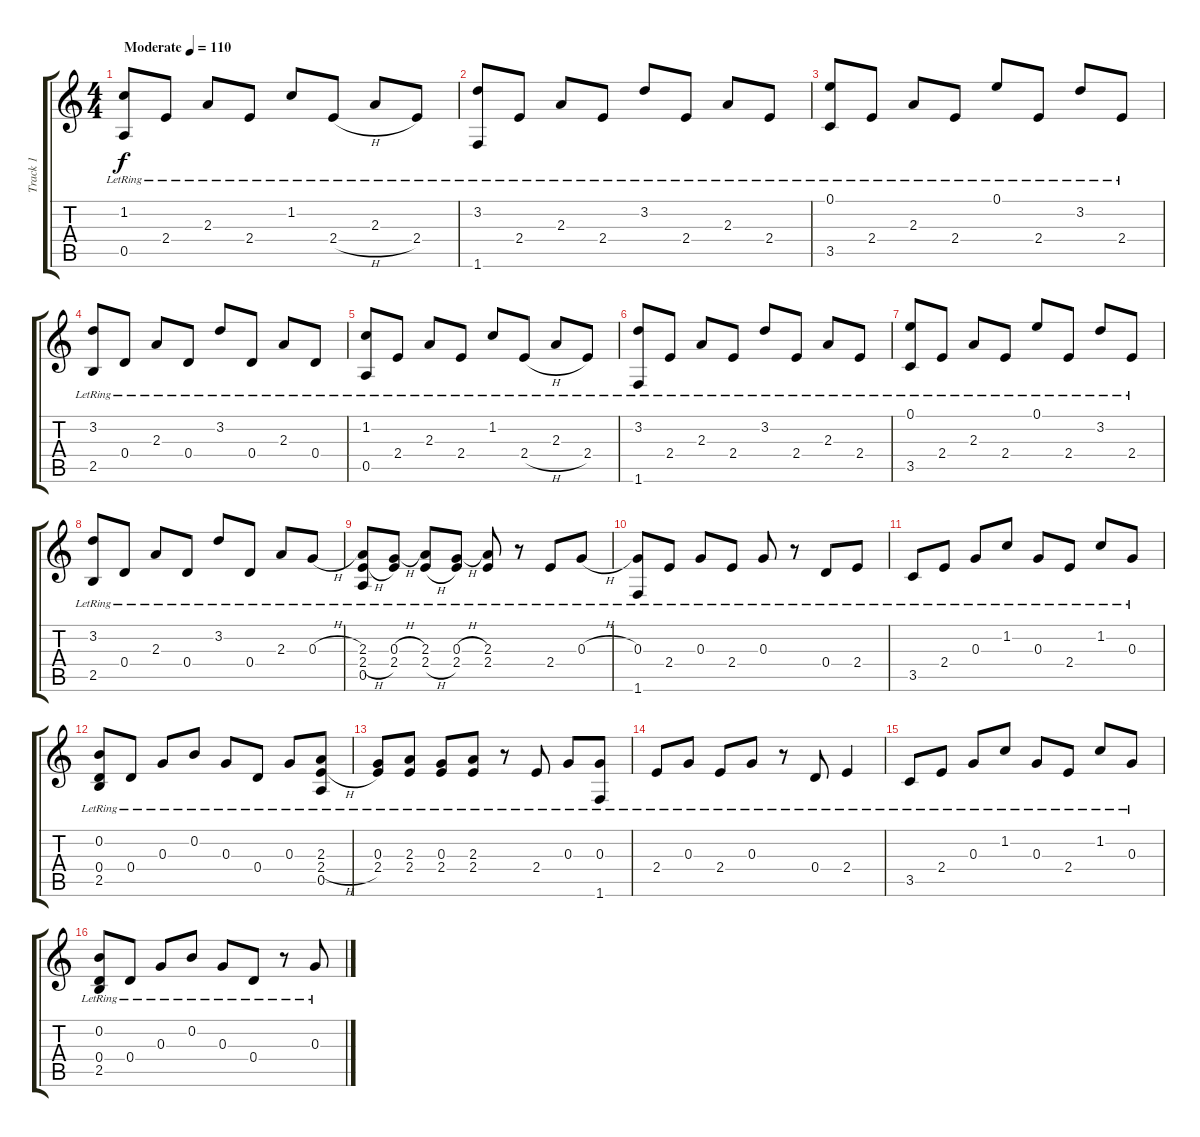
\track ("Track 1" "Track 1") {instrument acousticguitarnylon}
\staff {score tabs}
\tuning (E4 B3 G3 D3 A2 E2) {hide}
\ts (4 4)
\tempo (110 "Moderate")
\clef g2
\ks c
(1.2{lr} 0.5{lr}).8{dy f instrument acousticguitarnylon} 2.4{lr}.8 2.3{lr}.8 2.4{lr}.8 1.2{lr}.8 2.4{h lr}.8 2.3{lr}.8 2.4{lr}.8 |
(3.2{lr} 1.6{lr}).8 2.4{lr}.8 2.3{lr}.8 2.4{lr}.8 3.2{lr}.8 2.4{lr}.8 2.3{lr}.8 2.4{lr}.8 |
(0.1{lr} 3.5{lr}).8 2.4{lr}.8 2.3{lr}.8 2.4{lr}.8 0.1{lr}.8 2.4{lr}.8 3.2{lr}.8 2.4{lr}.8 |
(3.2{lr} 2.5{lr}).8 0.4{lr}.8 2.3{lr}.8 0.4{lr}.8 3.2{lr}.8 0.4{lr}.8 2.3{lr}.8 0.4{lr}.8 |
(1.2{lr} 0.5{lr}).8 2.4{lr}.8 2.3{lr}.8 2.4{lr}.8 1.2{lr}.8 2.4{h lr}.8 2.3{lr}.8 2.4{lr}.8 |
(3.2{lr} 1.6{lr}).8 2.4{lr}.8 2.3{lr}.8 2.4{lr}.8 3.2{lr}.8 2.4{lr}.8 2.3{lr}.8 2.4{lr}.8 |
(0.1{lr} 3.5{lr}).8 2.4{lr}.8 2.3{lr}.8 2.4{lr}.8 0.1{lr}.8 2.4{lr}.8 3.2{lr}.8 2.4{lr}.8 |
(3.2{lr} 2.5{lr}).8 0.4{lr}.8 2.3{lr}.8 0.4{lr}.8 3.2{lr}.8 0.4{lr}.8 2.3{lr}.8 0.3{h lr}.8 |
(2.3{lr} 2.4{h lr} 0.5{lr}).8 (0.3{h lr} 2.4{lr}).8 (2.3{lr} 2.4{h lr}).8 (0.3{h lr} 2.4{lr}).8 (2.3{lr} 2.4{lr}).8 r.8 2.4{lr}.8 0.3{h lr}.8 |
(0.3{lr} 1.6{lr}).8 2.4{lr}.8 0.3{lr}.8 2.4{lr}.8 0.3{lr}.8 r.8 0.4{lr}.8 2.4{lr}.8 |
3.5{lr}.8 2.4{lr}.8 0.3{lr}.8 1.2{lr}.8 0.3{lr}.8 2.4{lr}.8 1.2{lr}.8 0.3{lr}.8 |
(0.2{lr} 0.4{lr} 2.5{lr}).8 0.4{lr}.8 0.3{lr}.8 0.2{lr}.8 0.3{lr}.8 0.4{lr}.8 0.3{lr}.8 (2.3{lr} 2.4{h lr} 0.5{lr}).8 |
(0.3{lr} 2.4{lr}).8 (2.3{lr} 2.4{lr}).8 (0.3{lr} 2.4{lr}).8 (2.3{lr} 2.4{lr}).8 r.8 2.4{lr}.8 0.3{lr}.8 (0.3{lr} 1.6{lr}).8 |
2.4{lr}.8 0.3{lr}.8 2.4{lr}.8 0.3{lr}.8 r.8 0.4{lr}.8 2.4{lr}.4 |
3.5{lr}.8 2.4{lr}.8 0.3{lr}.8 1.2{lr}.8 0.3{lr}.8 2.4{lr}.8 1.2{lr}.8 0.3{lr}.8 |
(0.2{lr} 0.4{lr} 2.5{lr}).8 0.4{lr}.8 0.3{lr}.8 0.2{lr}.8 0.3{lr}.8 0.4{lr}.8 r.8 0.3{lr}.8
